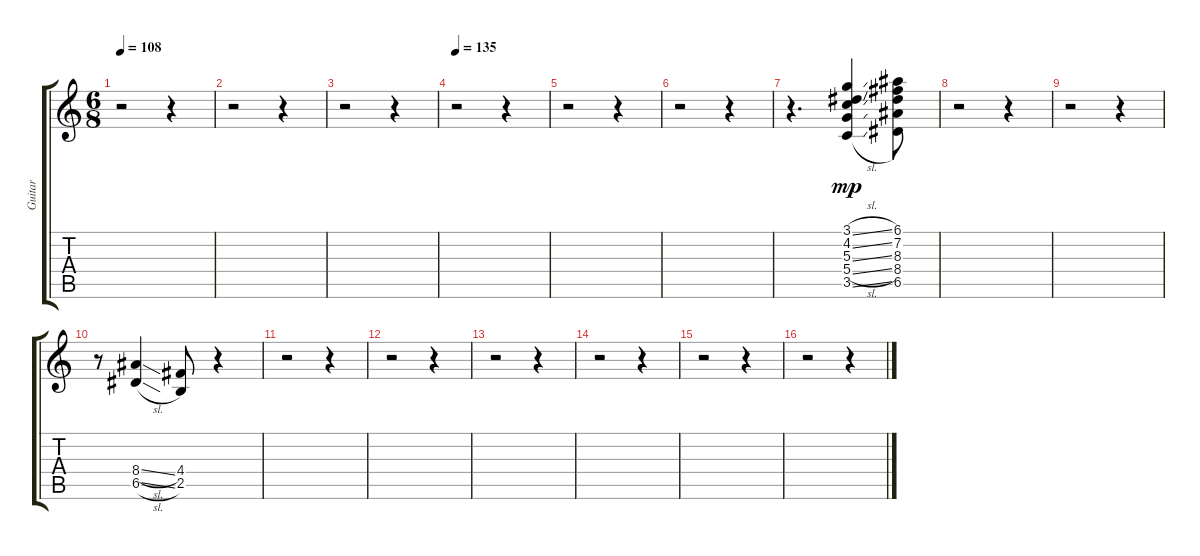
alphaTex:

\track ("Guitar" "Guitar") {instrument overdrivenguitar}
\staff {score tabs}
\tuning (E4 B3 G3 D3 A2 E2) {hide}
\ts (6 8)
\tempo 108
\clef g2
\ks c
r.2{dy f} r.4 |
r.2 r.4 |
r.2 r.4 |
\tempo 135
r.2 r.4 |
r.2 r.4 |
r.2 r.4 |
r.4{d instrument guitarfretnoise} (3.1{sl} 4.2{sl} 5.3{sl} 5.4{sl} 3.5{sl}).4{dy mp} (6.1 7.2 8.3 8.4 6.5).8 |
r.2 r.4 |
r.2 r.4 |
r.8 (8.4{sl} 6.5{sl}).4 (4.4 2.5).8 r.4 |
r.2 r.4 |
r.2 r.4 |
r.2 r.4 |
r.2 r.4 |
r.2 r.4 |
r.2 r.4
